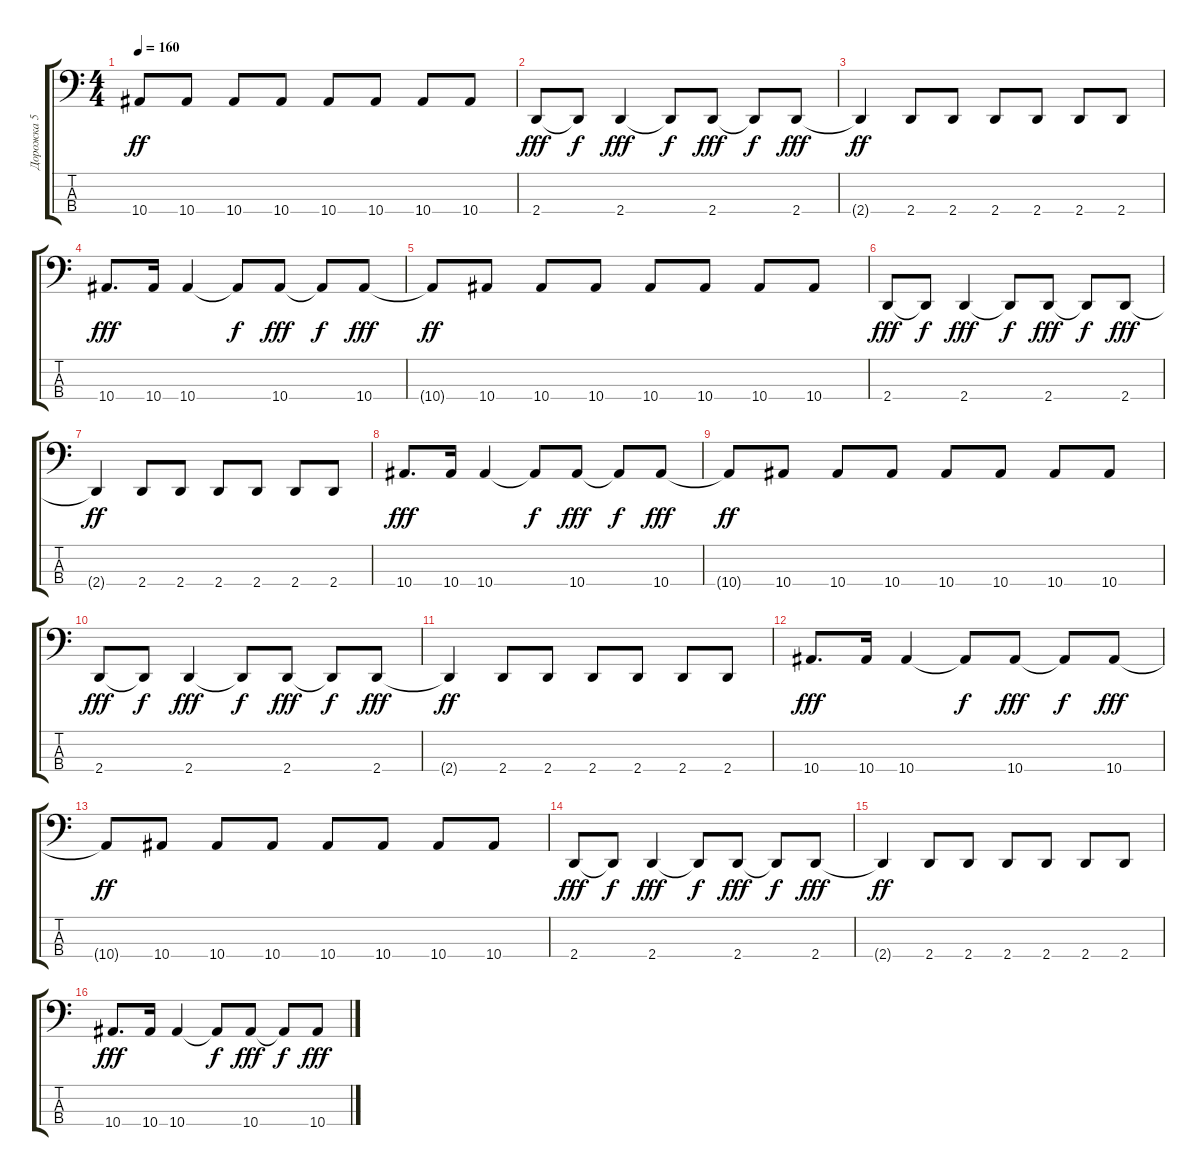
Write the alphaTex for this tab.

\track ("Дорожка 5" "Дорожка 5") {instrument electricbasspick}
\staff {score tabs}
\tuning (F2 C2 G1 C1) {hide}
\ts (4 4)
\tempo 160
\clef f4
\ks c
10.4{t}.8{dy ff} 10.4.8 10.4.8 10.4.8 10.4.8 10.4.8 10.4.8 10.4.8 |
2.4.8{dy fff} 2.4{t}.8{dy f} 2.4.4{dy fff} 2.4{t}.8{dy f} 2.4.8{dy fff} 2.4{t}.8{dy f} 2.4.8{dy fff} |
2.4{t}.4{dy ff} 2.4.8 2.4.8 2.4.8 2.4.8 2.4.8 2.4.8 |
10.4.8{d dy fff} 10.4.16 10.4.4 10.4{t}.8{dy f} 10.4.8{dy fff} 10.4{t}.8{dy f} 10.4.8{dy fff} |
10.4{t}.8{dy ff} 10.4.8 10.4.8 10.4.8 10.4.8 10.4.8 10.4.8 10.4.8 |
2.4.8{dy fff} 2.4{t}.8{dy f} 2.4.4{dy fff} 2.4{t}.8{dy f} 2.4.8{dy fff} 2.4{t}.8{dy f} 2.4.8{dy fff} |
2.4{t}.4{dy ff} 2.4.8 2.4.8 2.4.8 2.4.8 2.4.8 2.4.8 |
10.4.8{d dy fff} 10.4.16 10.4.4 10.4{t}.8{dy f} 10.4.8{dy fff} 10.4{t}.8{dy f} 10.4.8{dy fff} |
10.4{t}.8{dy ff} 10.4.8 10.4.8 10.4.8 10.4.8 10.4.8 10.4.8 10.4.8 |
2.4.8{dy fff} 2.4{t}.8{dy f} 2.4.4{dy fff} 2.4{t}.8{dy f} 2.4.8{dy fff} 2.4{t}.8{dy f} 2.4.8{dy fff} |
2.4{t}.4{dy ff} 2.4.8 2.4.8 2.4.8 2.4.8 2.4.8 2.4.8 |
10.4.8{d dy fff} 10.4.16 10.4.4 10.4{t}.8{dy f} 10.4.8{dy fff} 10.4{t}.8{dy f} 10.4.8{dy fff} |
10.4{t}.8{dy ff} 10.4.8 10.4.8 10.4.8 10.4.8 10.4.8 10.4.8 10.4.8 |
2.4.8{dy fff} 2.4{t}.8{dy f} 2.4.4{dy fff} 2.4{t}.8{dy f} 2.4.8{dy fff} 2.4{t}.8{dy f} 2.4.8{dy fff} |
2.4{t}.4{dy ff} 2.4.8 2.4.8 2.4.8 2.4.8 2.4.8 2.4.8 |
10.4.8{d dy fff} 10.4.16 10.4.4 10.4{t}.8{dy f} 10.4.8{dy fff} 10.4{t}.8{dy f} 10.4.8{dy fff}
